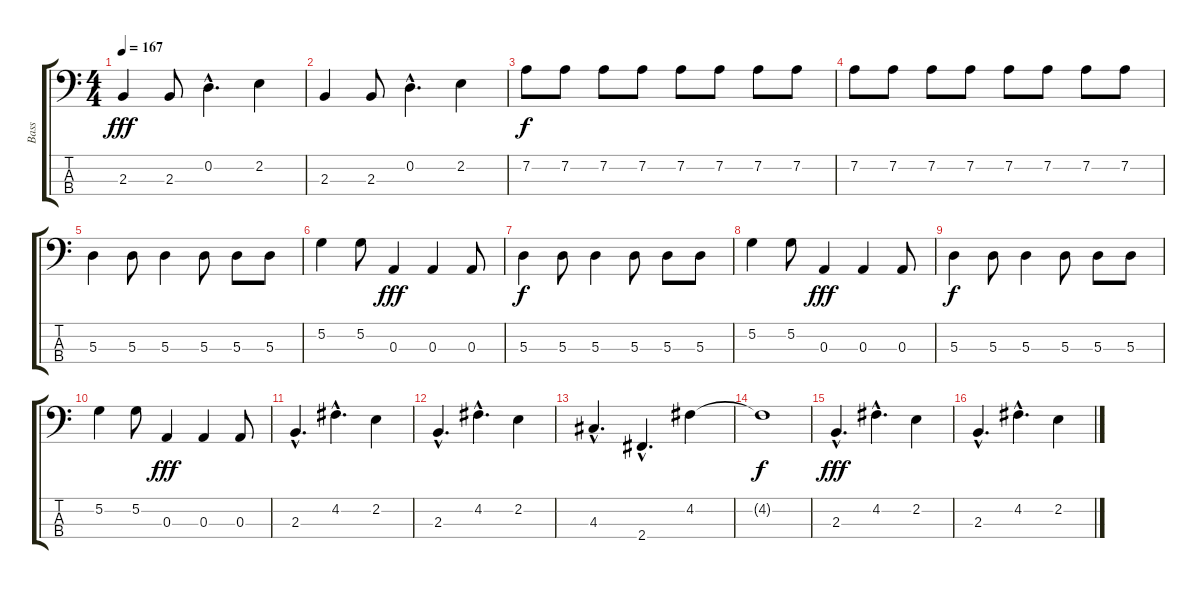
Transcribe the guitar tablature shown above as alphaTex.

\track ("Bass" "Bass") {instrument electricbasspick}
\staff {score tabs}
\tuning (G2 D2 A1 E1) {hide}
\ts (4 4)
\tempo 167
\clef f4
\ks c
2.3.4{dy fff} 2.3.8 0.2{hac}.4{d} 2.2.4 |
2.3.4 2.3.8 0.2{hac}.4{d} 2.2.4 |
7.2.8{dy f} 7.2.8 7.2.8 7.2.8 7.2.8 7.2.8 7.2.8 7.2.8 |
7.2.8 7.2.8 7.2.8 7.2.8 7.2.8 7.2.8 7.2.8 7.2.8 |
5.3.4 5.3.8 5.3.4 5.3.8 5.3.8 5.3.8 |
5.2.4 5.2.8 0.3.4{dy fff} 0.3.4 0.3.8 |
5.3.4{dy f} 5.3.8 5.3.4 5.3.8 5.3.8 5.3.8 |
5.2.4 5.2.8 0.3.4{dy fff} 0.3.4 0.3.8 |
5.3.4{dy f} 5.3.8 5.3.4 5.3.8 5.3.8 5.3.8 |
5.2.4 5.2.8 0.3.4{dy fff} 0.3.4 0.3.8 |
2.3{hac}.4{d} 4.2{hac}.4{d} 2.2.4 |
2.3{hac}.4{d} 4.2{hac}.4{d} 2.2.4 |
4.3{hac}.4{d} 2.4{hac}.4{d} 4.2.4 |
4.2{t}.1{dy f} |
2.3{hac}.4{d dy fff} 4.2{hac}.4{d} 2.2.4 |
2.3{hac}.4{d} 4.2{hac}.4{d} 2.2.4
